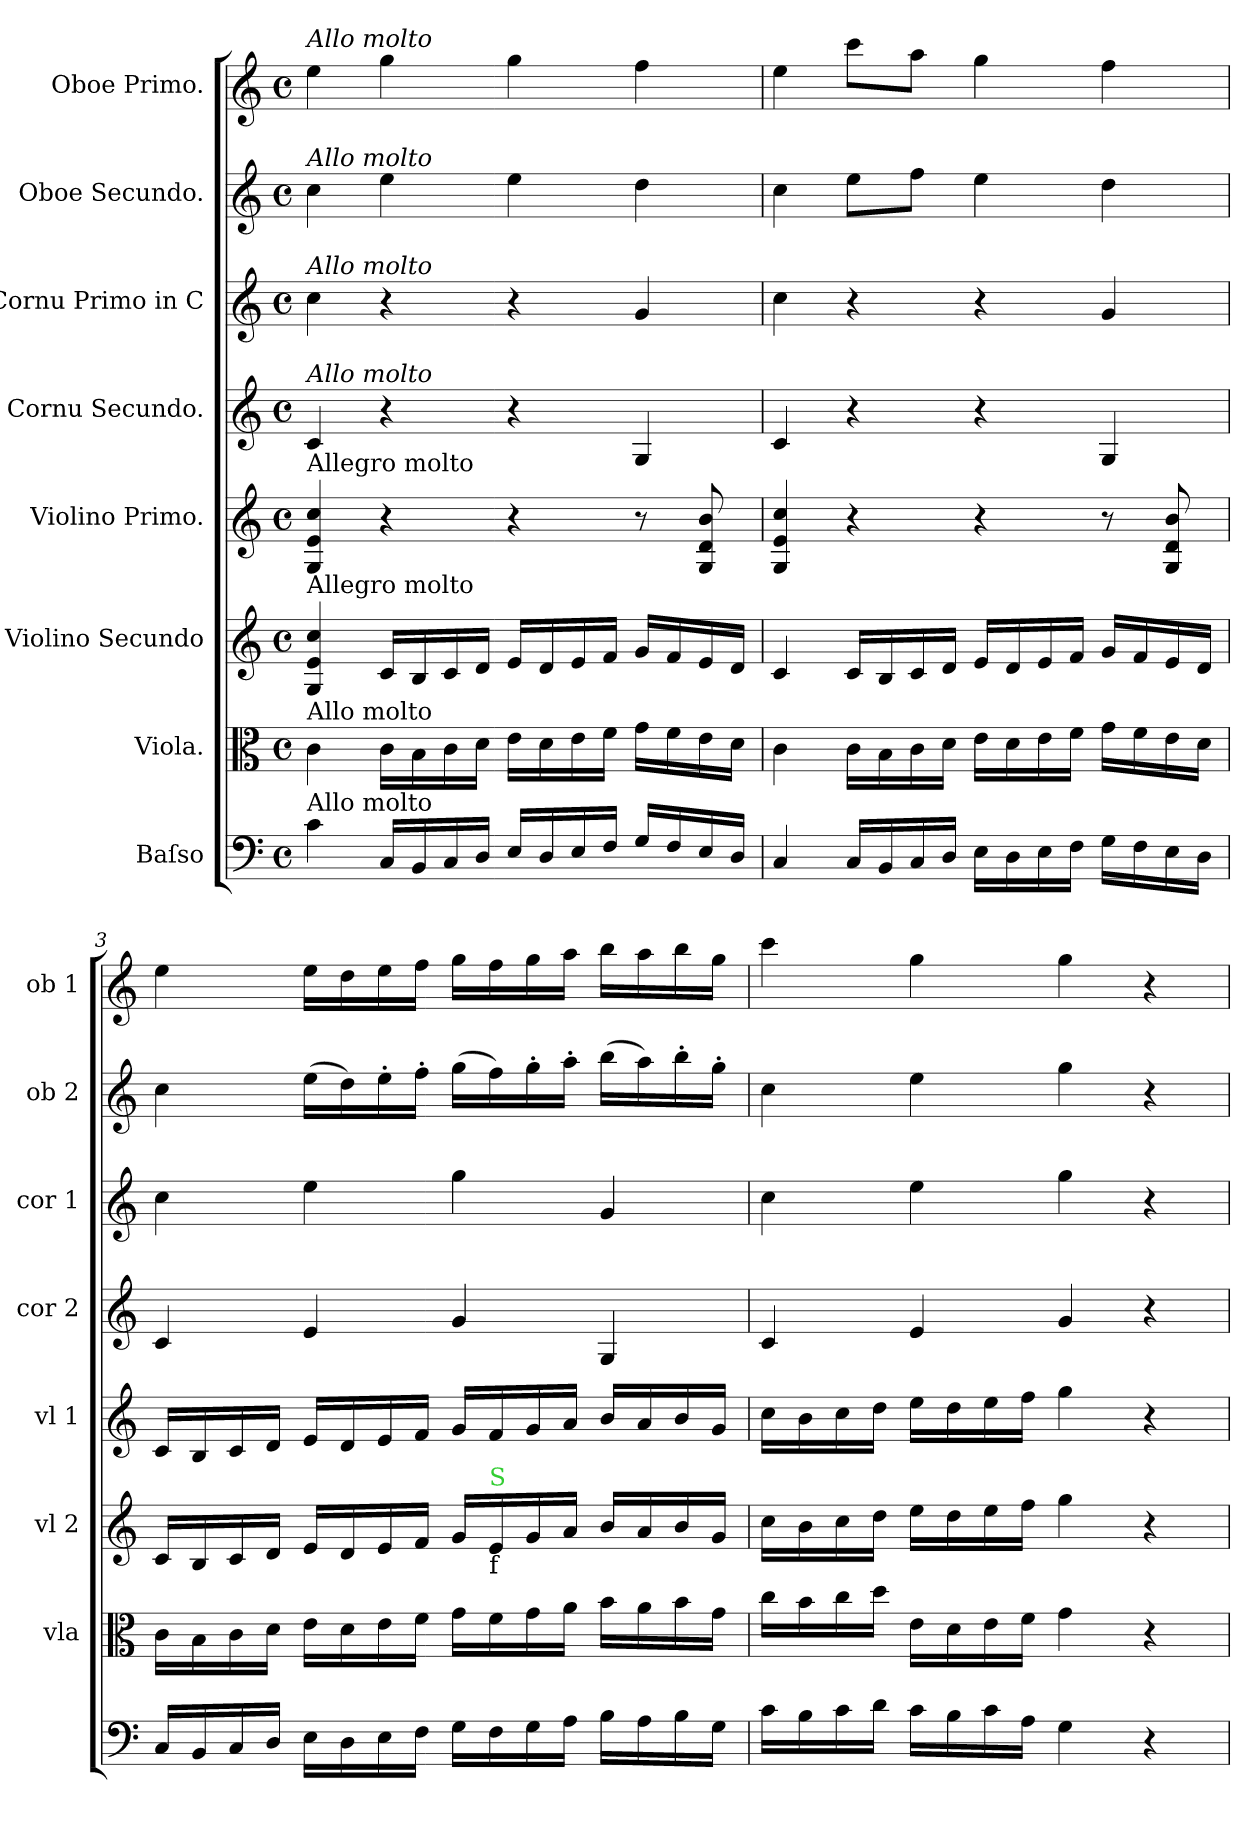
**kern	**dynam	**kern	**dynam	**kern	**kern	**kern	**kern	**kern	**kern
*part8	*part8	*part7	*part7	*part6	*part5	*part4	*part3	*part2	*part1
*staff8	*staff8	*staff7	*staff7	*staff6	*staff5	*staff4	*staff3	*staff2	*staff1
*I"Baſso	*	*I"Viola.	*	*I"Violino Secundo	*I"Violino Primo.	*I"Cornu Secundo.	*I"Cornu Primo in C	*I"Oboe Secundo.	*I"Oboe Primo.
*	*	*I'vla	*	*I'vl 2	*I'vl 1	*I'cor 2	*I'cor 1	*I'ob 2	*I'ob 1
*clefF4	*	*clefC3	*	*clefG2	*clefG2	*clefG2	*clefG2	*clefG2	*clefG2
*k[]	*	*k[]	*	*k[]	*k[]	*k[]	*k[]	*k[]	*k[]
*C:	*	*C:	*	*C:	*C:	*C:	*C:	*C:	*C:
*M4/4	*	*M4/4	*	*M4/4	*M4/4	*M4/4	*M4/4	*M4/4	*M4/4
*met(c)	*	*met(c)	*	*met(c)	*met(c)	*met(c)	*met(c)	*met(c)	*met(c)
=1	=1	=1	=1	=1	=1	=1	=1	=1	=1
!	!	!	!	!	!	!	!	!	!LO:TX:a:i:t=Allo molto
!	!	!	!	!	!	!	!	!LO:TX:a:i:t=Allo molto	!
!	!	!	!	!	!	!	!LO:TX:a:i:t=Allo molto	!	!
!	!	!	!	!	!	!LO:TX:a:i:t=Allo molto	!	!	!
!	!	!	!	!	!LO:TX:a:t=Allegro molto	!	!	!	!
!	!	!	!	!LO:TX:a:t=Allegro molto	!	!	!	!	!
!	!	!LO:TX:a:t=Allo molto	!	!	!	!	!	!	!
!LO:TX:a:t=Allo molto	!	!	!	!	!	!	!	!	!
4c\	.	4c\	.	4G/ 4e/ 4cc/	4G/ 4e/ 4cc/	4c/	4cc\	4cc\	4ee\
16C/LL	.	16c\LL	.	16c/LL	4r	4r	4r	4ee\	4gg\
16BB/	.	16B\	.	16B/	.	.	.	.	.
16C/	.	16c\	.	16c/	.	.	.	.	.
!	!	!	!LO:DY:a	!	!	!	!	!	!
16D/JJ	.	16d\JJ	for	16d/JJ	.	.	.	.	.
!	!LO:DY:a	!	!	!	!	!	!	!	!
16E/LL	for&colon;	16e\LL	.	16e/LL	4r	4r	4r	4ee\	4gg\
16D/	.	16d\	.	16d/	.	.	.	.	.
16E/	.	16e\	.	16e/	.	.	.	.	.
16F/JJ	.	16f\JJ	.	16f/JJ	.	.	.	.	.
16G/LL	.	16g\LL	.	16g/LL	8r	4G/	4g/	4dd\	4ff\
16F/	.	16f\	.	16f/	.	.	.	.	.
16E/	.	16e\	.	16e/	8G/ 8d/ 8b/	.	.	.	.
16D/JJ	.	16d\JJ	.	16d/JJ	.	.	.	.	.
=2	=2	=2	=2	=2	=2	=2	=2	=2	=2
4C/	.	4c\	.	4c/	4G/ 4e/ 4cc/	4c/	4cc\	4cc\	4ee\
16C/LL	.	16c\LL	.	16c/LL	4r	4r	4r	8ee\L	8ccc\L
16BB/	.	16B\	.	16B/	.	.	.	.	.
16C/	.	16c\	.	16c/	.	.	.	8ff\J	8aa\J
16D/JJ	.	16d\JJ	.	16d/JJ	.	.	.	.	.
16E\LL	.	16e\LL	.	16e/LL	4r	4r	4r	4ee\	4gg\
16D\	.	16d\	.	16d/	.	.	.	.	.
16E\	.	16e\	.	16e/	.	.	.	.	.
16F\JJ	.	16f\JJ	.	16f/JJ	.	.	.	.	.
16G\LL	.	16g\LL	.	16g/LL	8r	4G/	4g/	4dd\	4ff\
16F\	.	16f\	.	16f/	.	.	.	.	.
16E\	.	16e\	.	16e/	8G/ 8d/ 8b/	.	.	.	.
16D\JJ	.	16d\JJ	.	16d/JJ	.	.	.	.	.
=3	=3	=3	=3	=3	=3	=3	=3	=3	=3
16C/LL	.	16c\LL	.	16c/LL	16c/LL	4c/	4cc\	4cc\	4ee\
16BB/	.	16B\	.	16B/	16B/	.	.	.	.
16C/	.	16c\	.	16c/	16c/	.	.	.	.
16D/JJ	.	16d\JJ	.	16d/JJ	16d/JJ	.	.	.	.
16E\LL	.	16e\LL	.	16e/LL	16e/LL	4e/	4ee\	(16ee\LL	16ee\LL
16D\	.	16d\	.	16d/	16d/	.	.	16dd\)	16dd\
16E\	.	16e\	.	16e/	16e/	.	.	16ee'\	16ee\
16F\JJ	.	16f\JJ	.	16f/JJ	16f/JJ	.	.	16ff'\JJ	16ff\JJ
16G\LL	.	16g\LL	.	16g/LL	16g/LL	4g/	4gg\	(16gg\LL	16gg\LL
!	!	!	!	!LO:TX:b:t=f	!	!	!	!	!
!	!	!	!	!LO:TX:a:color=limegreen:t=S	!	!	!	!	!
16F\	.	16f\	.	16e/	16f/	.	.	16ff\)	16ff\
16G\	.	16g\	.	16g/	16g/	.	.	16gg'\	16gg\
16A\JJ	.	16a\JJ	.	16a/JJ	16a/JJ	.	.	16aa'\JJ	16aa\JJ
16B\LL	.	16b\LL	.	16b/LL	16b/LL	4G/	4g/	(16bb\LL	16bb\LL
16A\	.	16a\	.	16a/	16a/	.	.	16aa\)	16aa\
16B\	.	16b\	.	16b/	16b/	.	.	16bb'\	16bb\
16G\JJ	.	16g\JJ	.	16g/JJ	16g/JJ	.	.	16gg'\JJ	16gg\JJ
=4	=4	=4	=4	=4	=4	=4	=4	=4	=4
16c\LL	.	16cc\LL	.	16cc\LL	16cc\LL	4c/	4cc\	4cc\	4ccc\
16B\	.	16b\	.	16b\	16b\	.	.	.	.
16c\	.	16cc\	.	16cc\	16cc\	.	.	.	.
16d\JJ	.	16dd\JJ	.	16dd\JJ	16dd\JJ	.	.	.	.
16c\LL	.	16e\LL	.	16ee\LL	16ee\LL	4e/	4ee\	4ee\	4gg\
16B\	.	16d\	.	16dd\	16dd\	.	.	.	.
16c\	.	16e\	.	16ee\	16ee\	.	.	.	.
16A\JJ	.	16f\JJ	.	16ff\JJ	16ff\JJ	.	.	.	.
4G\	.	4g\	.	4gg\	4gg\	4g/	4gg\	4gg\	4gg\
4r	.	4r	.	4r	4r	4r	4r	4r	4r
=	=	=	=	=	=	=	=	=	=
*-	*-	*-	*-	*-	*-	*-	*-	*-	*-
